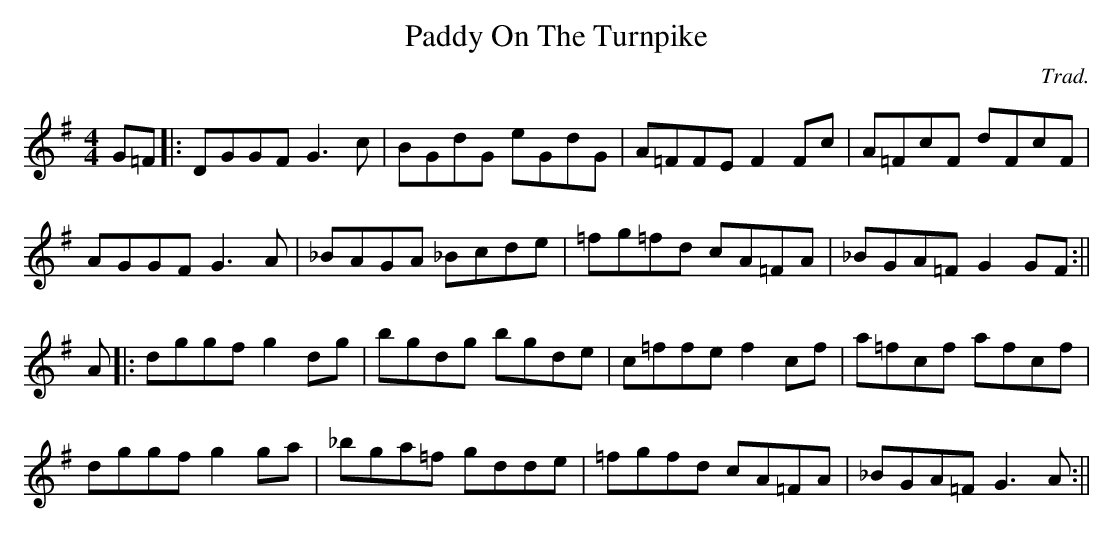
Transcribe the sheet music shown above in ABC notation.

X:1
T:Paddy On The Turnpike
M:4/4
L:1/8
C:Trad.
K:G
G=F|:DGGF G3 c|BGdG eGdG|A=FFE F2 Fc|A=FcF dFcF|!
AGGF G3 A|_BAGA _Bcde|=fg=fd cA=FA|_BGA=F G2 GF:||!
A|:dggf g2 dg|bgdg bgde|c=ffe f2 cf|a=fcf afcf|!
dggf g2 ga|_bga=f gdde|=fgfd cA=FA|_BGA=F G3 A:||!
